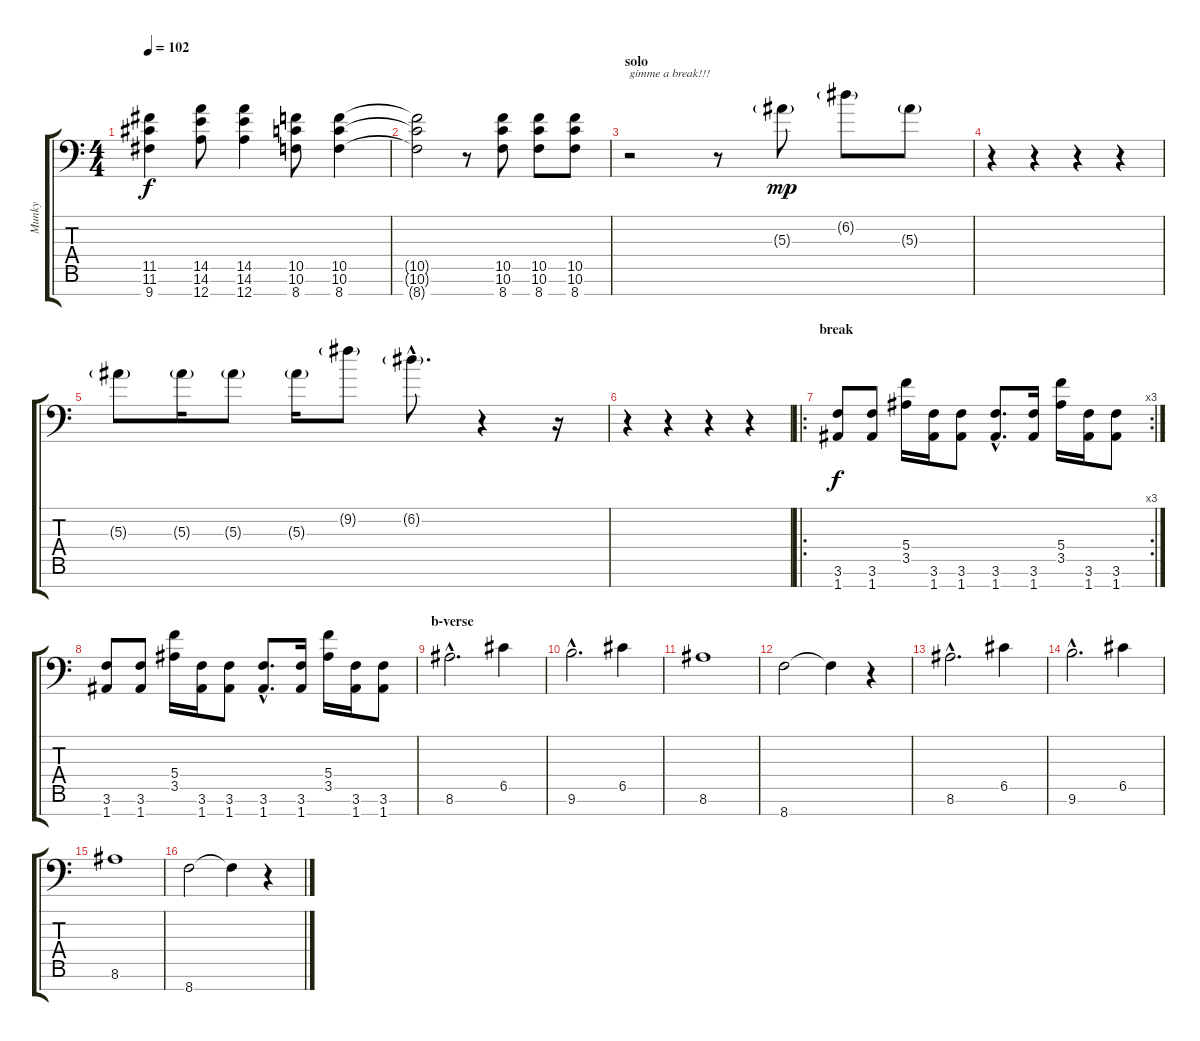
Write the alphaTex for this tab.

\track ("Munky" "Munky") {instrument overdrivenguitar}
\staff {score tabs}
\tuning (D4 A3 F3 C3 G2 D2 A1) {hide}
\ts (4 4)
\tempo 102
\clef f4
\ks c
(11.5 11.6 9.7).4{dy f volume 16 instrument overdrivenguitar} (14.5 14.6 12.7).8 (14.5 14.6 12.7).4 (10.5 10.6 8.7).8 (10.5 10.6 8.7).4 |
(10.5{t} 10.6{t} 8.7{t}).2 r.8 (10.5 10.6 8.7).8 (10.5 10.6 8.7).8 (10.5 10.6 8.7).8 |
\section ("" "solo")
r.2{txt "gimme a break!!!"} r.8 5.3{g}.8{dy mp} 6.2{g}.8 5.3{g}.8 |
r.4 r.4 r.4 r.4 |
5.3{g}.8 5.3{g}.16 5.3{g}.8 5.3{g}.16 9.2{g}.8 6.2{g hac}.8{d} r.4 r.16 |
r.4 r.4 r.4 r.4 |
\ro
\rc 3
\section ("" "break")
(3.6 1.7).8{dy f} (3.6 1.7).8 (5.4 3.5).16 (3.6 1.7).16 (3.6 1.7).8 (3.6{hac} 1.7{hac}).8{d} (3.6 1.7).16 (5.4 3.5).16 (3.6 1.7).16 (3.6 1.7).8 |
(3.6 1.7).8 (3.6 1.7).8 (5.4 3.5).16 (3.6 1.7).16 (3.6 1.7).8 (3.6{hac} 1.7{hac}).8{d} (3.6 1.7).16 (5.4 3.5).16 (3.6 1.7).16 (3.6 1.7).8 |
\section ("" "b-verse")
8.6{hac}.2{d volume 16} 6.5.4 |
9.6{hac}.2{d} 6.5.4 |
8.6.1 |
8.7.2 8.7{t}.4 r.4 |
8.6{hac}.2{d} 6.5.4 |
9.6{hac}.2{d} 6.5.4 |
8.6.1 |
8.7.2 8.7{t}.4 r.4
